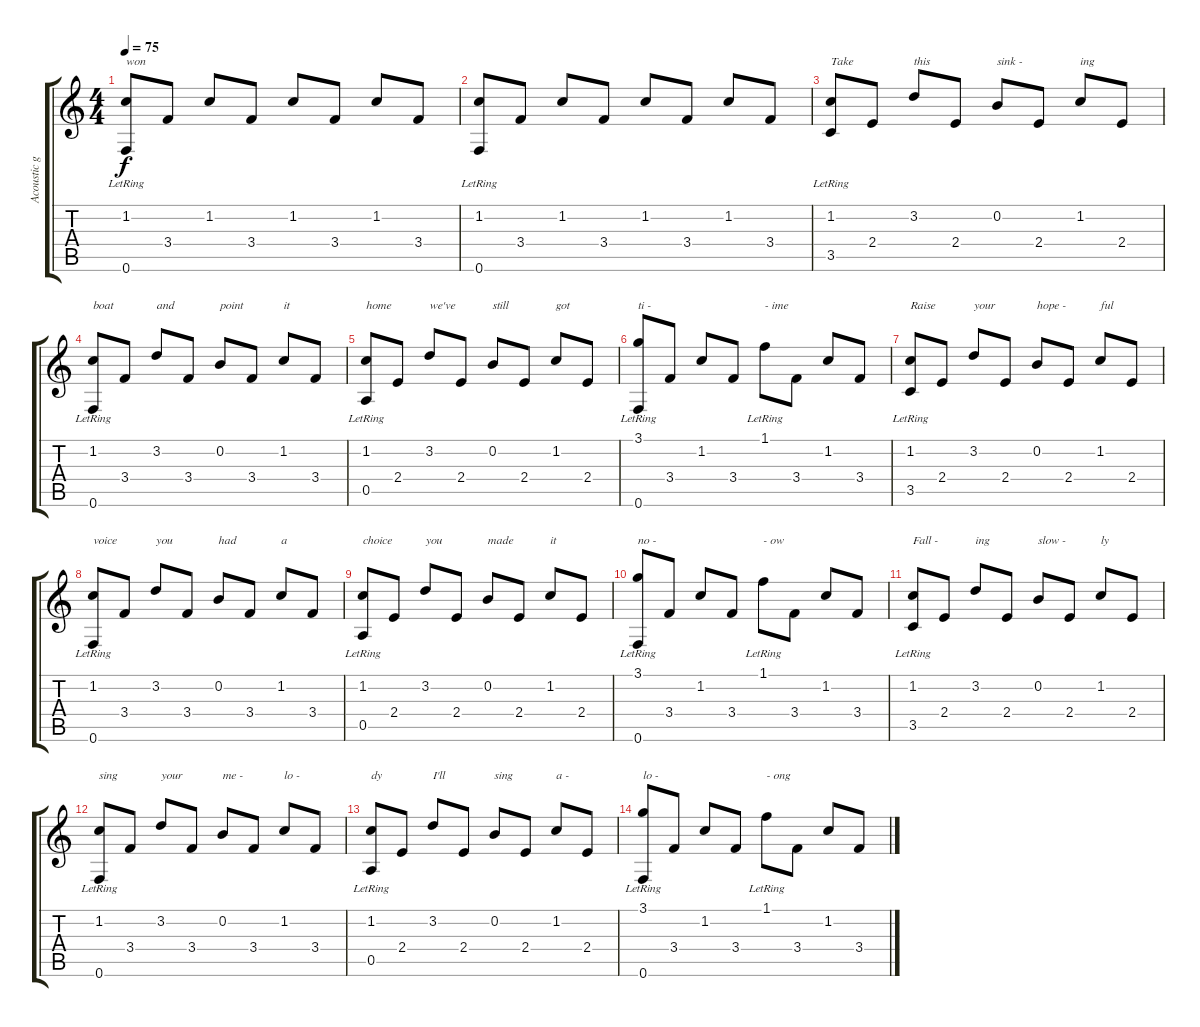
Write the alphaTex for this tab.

\track ("Acoustic guitar" "Acoustic g") {instrument acousticguitarnylon}
\staff {score tabs}
\tuning (E4 B3 G3 D3 A2 F2) {hide}
\ts (4 4)
\tempo 75
\clef g2
\ks c
(1.2 0.6{lr}).8{txt "won" dy f} 3.4.8 1.2.8 3.4.8 1.2.8 3.4.8 1.2.8 3.4.8 |
(1.2 0.6{lr}).8 3.4.8 1.2.8 3.4.8 1.2.8 3.4.8 1.2.8 3.4.8 |
(1.2 3.5{lr}).8{txt "Take"} 2.4.8 3.2.8{txt "this"} 2.4.8 0.2.8{txt "sink -"} 2.4.8 1.2.8{txt "ing"} 2.4.8 |
(1.2 0.6{lr}).8{txt "boat"} 3.4.8 3.2.8{txt "and"} 3.4.8 0.2.8{txt "point"} 3.4.8 1.2.8{txt "it"} 3.4.8 |
(1.2 0.5{lr}).8{txt "home"} 2.4.8 3.2.8{txt "we've"} 2.4.8 0.2.8{txt "still"} 2.4.8 1.2.8{txt "got"} 2.4.8 |
(3.1 0.6{lr}).8{txt "ti -"} 3.4.8 1.2.8 3.4.8 1.1{lr}.8{txt "- ime"} 3.4.8 1.2.8 3.4.8 |
(1.2 3.5{lr}).8{txt "Raise"} 2.4.8 3.2.8{txt "your"} 2.4.8 0.2.8{txt "hope -"} 2.4.8 1.2.8{txt "ful"} 2.4.8 |
(1.2 0.6{lr}).8{txt "voice"} 3.4.8 3.2.8{txt "you"} 3.4.8 0.2.8{txt "had"} 3.4.8 1.2.8{txt "a"} 3.4.8 |
(1.2 0.5{lr}).8{txt "choice"} 2.4.8 3.2.8{txt "you"} 2.4.8 0.2.8{txt "made"} 2.4.8 1.2.8{txt "it"} 2.4.8 |
(3.1 0.6{lr}).8{txt "no -"} 3.4.8 1.2.8 3.4.8 1.1{lr}.8{txt "- ow"} 3.4.8 1.2.8 3.4.8 |
(1.2 3.5{lr}).8{txt "Fall -"} 2.4.8 3.2.8{txt "ing"} 2.4.8 0.2.8{txt "slow -"} 2.4.8 1.2.8{txt "ly"} 2.4.8 |
(1.2 0.6{lr}).8{txt "sing"} 3.4.8 3.2.8{txt "your"} 3.4.8 0.2.8{txt "me -"} 3.4.8 1.2.8{txt "lo -"} 3.4.8 |
(1.2 0.5{lr}).8{txt "dy"} 2.4.8 3.2.8{txt "I'll"} 2.4.8 0.2.8{txt "sing"} 2.4.8 1.2.8{txt "a -"} 2.4.8 |
(3.1 0.6{lr}).8{txt "lo -"} 3.4.8 1.2.8 3.4.8 1.1{lr}.8{txt "- ong"} 3.4.8 1.2.8 3.4.8
